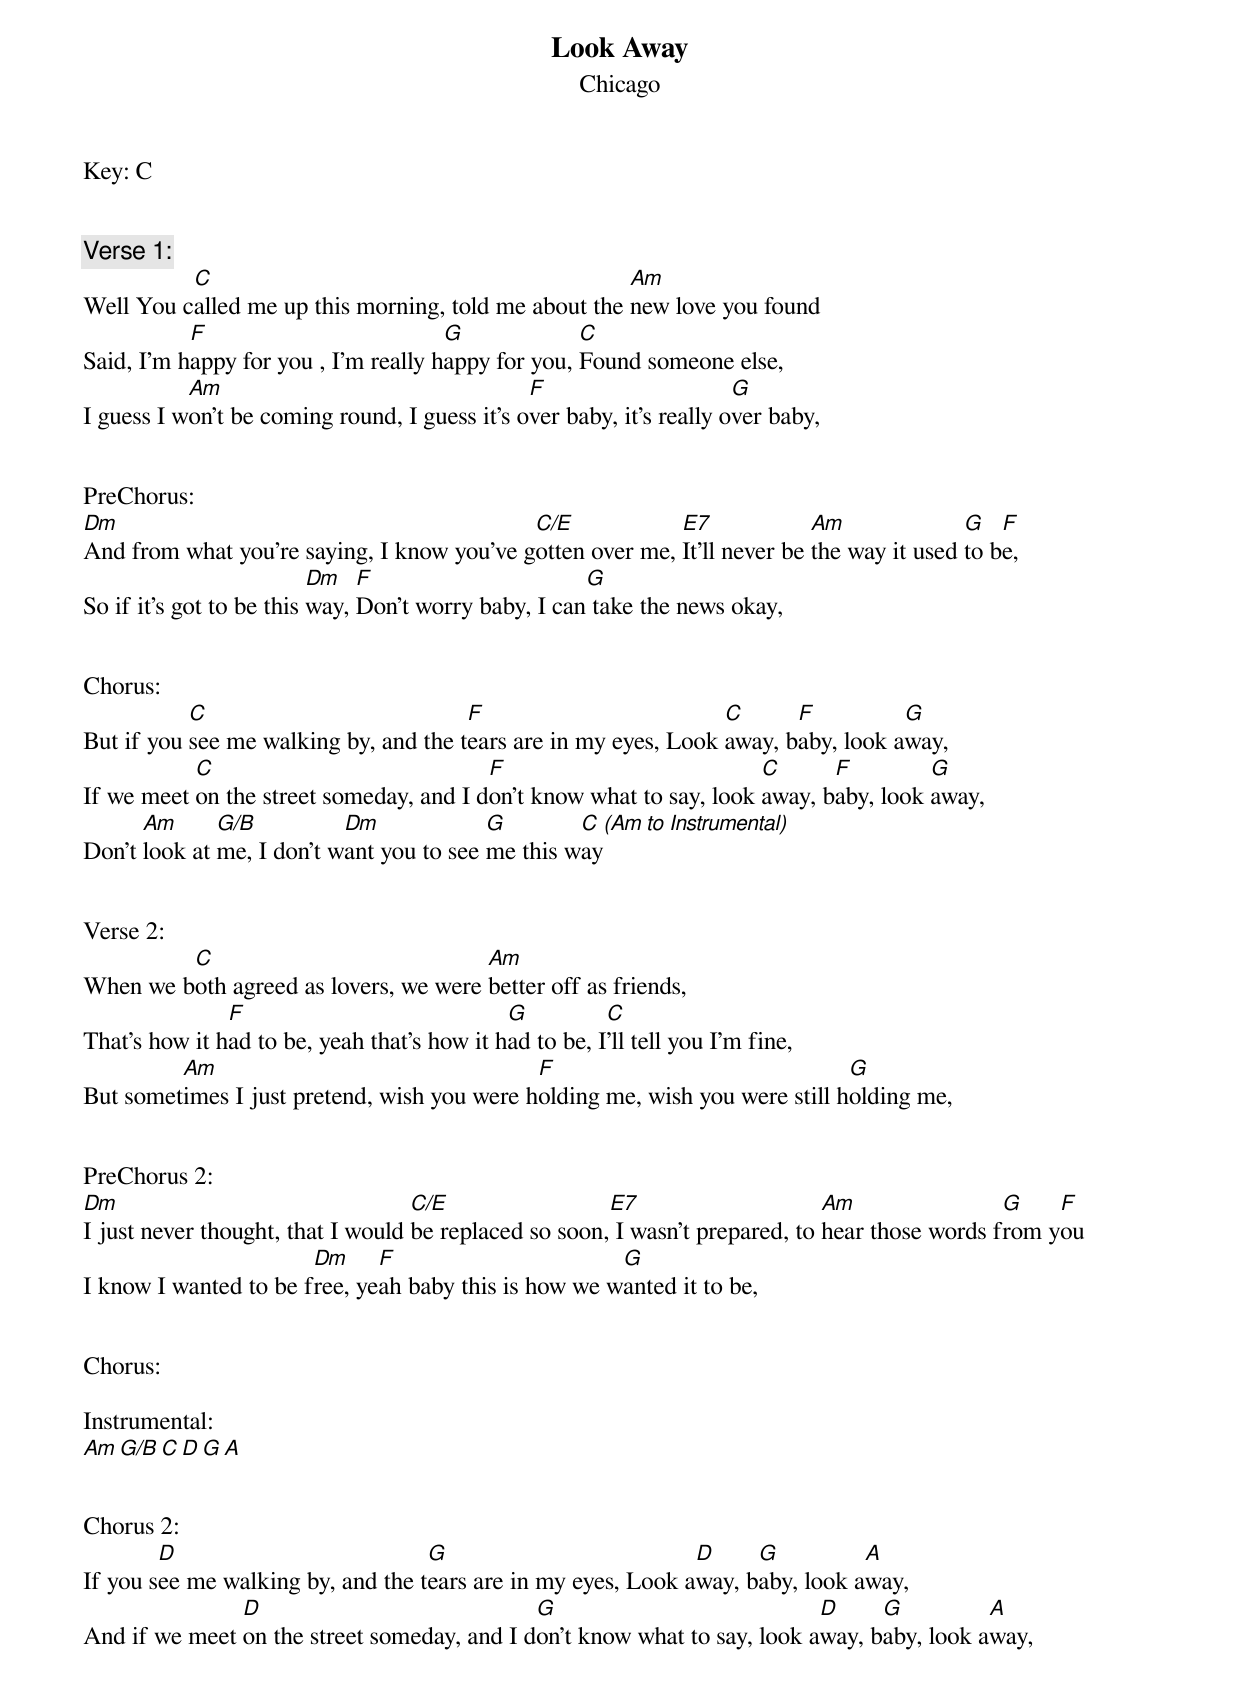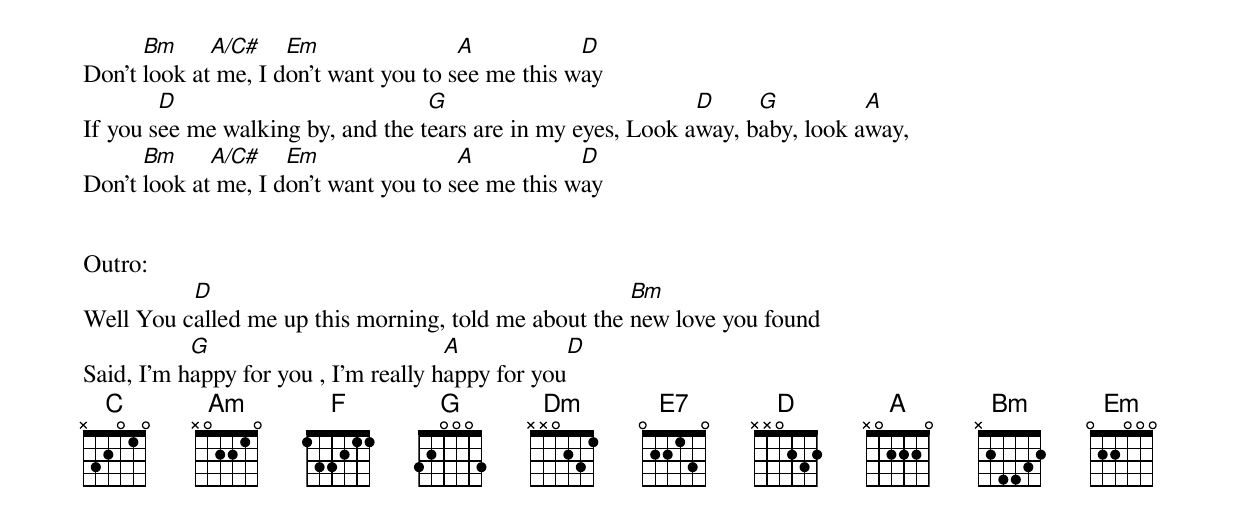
Look Away
Chicago
Key: C


Verse 1:
          C                                           Am
Well You called me up this morning, told me about the new love you found
           F                          G             C
Said, I’m happy for you , I’m really happy for you, Found someone else,
           Am                                  F                      G
I guess I won’t be coming round, I guess it’s over baby, it’s really over baby,


PreChorus:
Dm                                          C/E            E7             Am              G   F
And from what you’re saying, I know you’ve gotten over me, It’ll never be the way it used to be,
                          Dm   F                      G
So if it’s got to be this way, Don’t worry baby, I can take the news okay,


Chorus:
           C                           F                         C      F          G
But if you see me walking by, and the tears are in my eyes, Look away, baby, look away,
           C                             F                           C      F         G
If we meet on the street someday, and I don’t know what to say, look away, baby, look away,
      Am      G/B          Dm             G        C      (Am      to    Instrumental)
Don’t look at me, I don’t want you to see me this way


Verse 2:
         C                             Am
When we both agreed as lovers, we were better off as friends,
               F                             G          C
That’s how it had to be, yeah that’s how it had to be, I’ll tell you I’m fine,
         Am                                  F                               G
But sometimes I just pretend, wish you were holding me, wish you were still holding me,


PreChorus 2:
Dm                                 C/E                 E7                     Am                G    F
I just never thought, that I would be replaced so soon, I wasn’t prepared, to hear those words from you
                       Dm     F                       G
I know I wanted to be free, yeah baby this is how we wanted it to be,


Chorus:

Instrumental:
Am    G/B    C    D    G    A


Chorus 2:
        D                          G                          D     G          A
If you see me walking by, and the tears are in my eyes, Look away, baby, look away,
               D                             G                            D     G          A
And if we meet on the street someday, and I don’t know what to say, look away, baby, look away,
      Bm     A/C#    Em                A           D
Don’t look at me, I don’t want you to see me this way
        D                          G                          D     G          A
If you see me walking by, and the tears are in my eyes, Look away, baby, look away,
      Bm     A/C#    Em                A           D
Don’t look at me, I don’t want you to see me this way


Outro:
          D                                           Bm
Well You called me up this morning, told me about the new love you found
           G                          A             D
Said, I’m happy for you , I’m really happy for you
